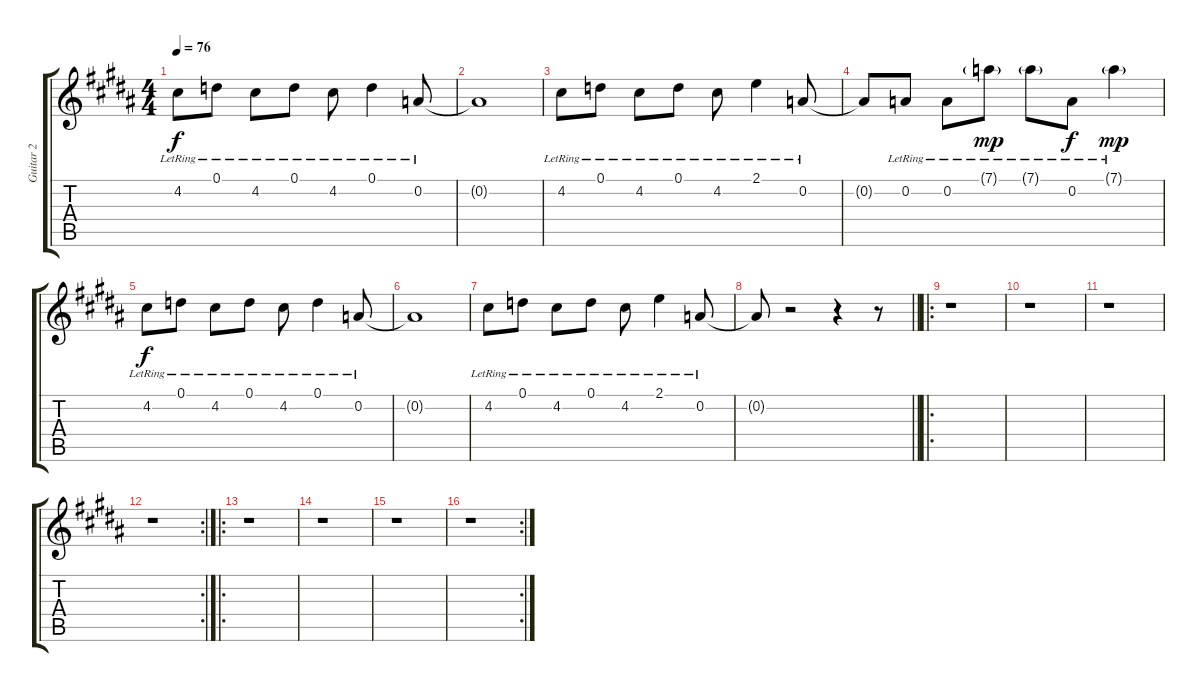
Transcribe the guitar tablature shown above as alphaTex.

\track ("Guitar 2" "Guitar 2") {instrument electricguitarjazz}
\staff {score tabs}
\tuning (D4 A3 F3 C3 G2 C2) {hide}
\ts (4 4)
\tempo 76
\clef g2
\ks b
4.2{lr}.8{dy f} 0.1{lr}.8 4.2{lr}.8 0.1{lr}.8 4.2{lr}.8 0.1{lr}.4 0.2{lr}.8 |
0.2{t}.1 |
4.2{lr}.8 0.1{lr}.8 4.2{lr}.8 0.1{lr}.8 4.2{lr}.8 2.1{lr}.4 0.2{lr}.8 |
0.2{t}.8 0.2{lr}.8 0.2{lr}.8 7.1{g lr}.8{dy mp} 7.1{g lr}.8 0.2{lr}.8{dy f} 7.1{g lr}.4{dy mp} |
4.2{lr}.8{dy f} 0.1{lr}.8 4.2{lr}.8 0.1{lr}.8 4.2{lr}.8 0.1{lr}.4 0.2{lr}.8 |
0.2{t}.1 |
4.2{lr}.8 0.1{lr}.8 4.2{lr}.8 0.1{lr}.8 4.2{lr}.8 2.1{lr}.4 0.2{lr}.8 |
\barLineRight lightlight
0.2{t}.8 r.2 r.4 r.8 |
\ro
r.1 |
r.1 |
r.1 |
\rc 2
r.1 |
\ro
r.1 |
r.1 |
r.1 |
\rc 2
r.1
